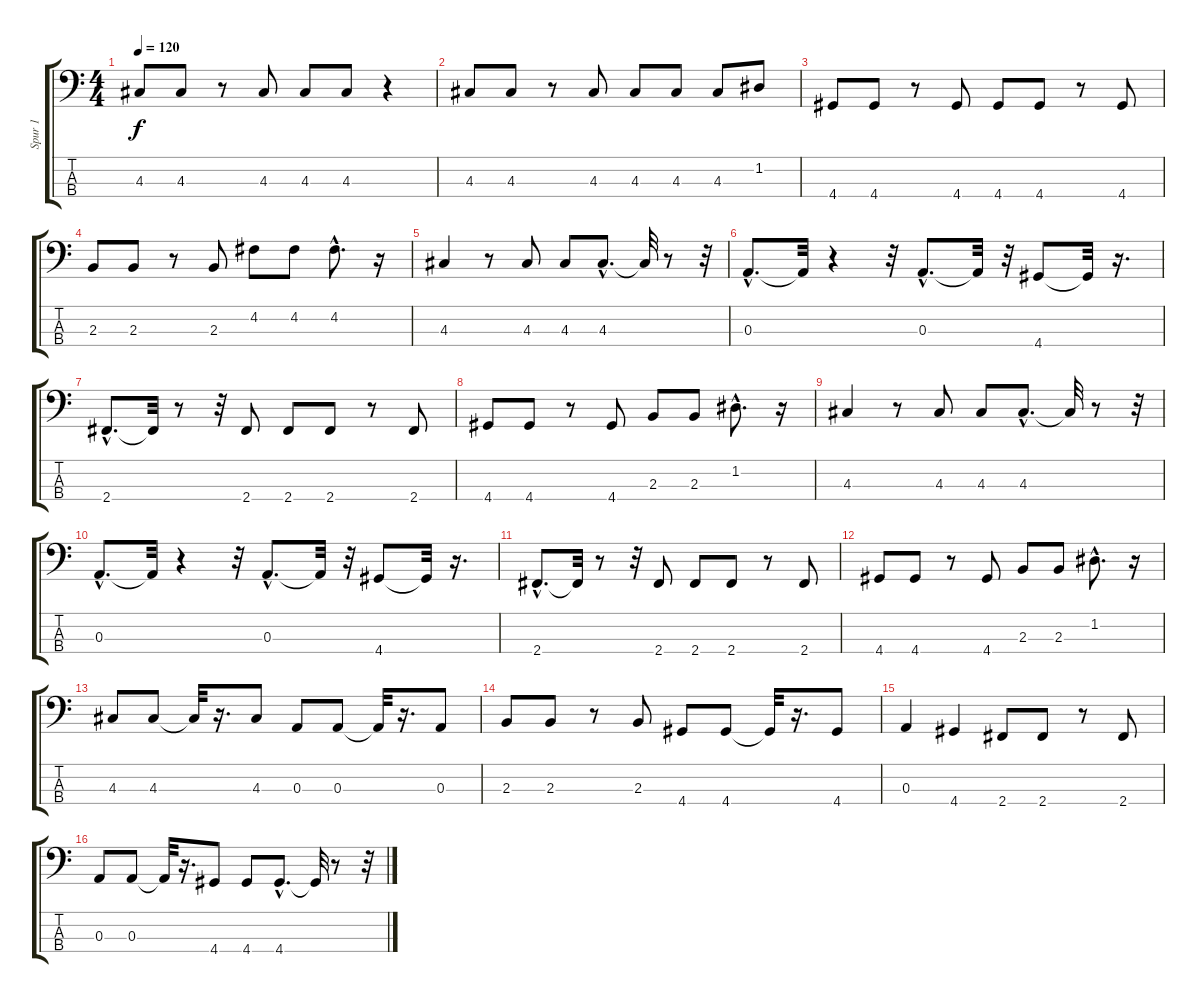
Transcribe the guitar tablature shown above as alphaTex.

\track ("Spur 1" "Spur 1") {instrument electricbassfinger}
\staff {score tabs}
\tuning (G2 D2 A1 E1) {hide}
\ts (4 4)
\tempo 120
\clef f4
\ks c
4.3.8{dy f} 4.3.8 r.8 4.3.8 4.3.8 4.3.8 r.4 |
4.3.8 4.3.8 r.8 4.3.8 4.3.8 4.3.8 4.3.8 1.2.8 |
4.4.8 4.4.8 r.8 4.4.8 4.4.8 4.4.8 r.8 4.4.8 |
2.3.8 2.3.8 r.8 2.3.8 4.2.8 4.2.8 4.2{hac}.8{d} r.16 |
4.3.4 r.8 4.3.8 4.3.8 4.3{hac}.8{d} 4.3{t}.32 r.8 r.32 |
0.3{hac}.8{d} 0.3{t}.32 r.4 r.32 0.3{hac}.8{d} 0.3{t}.32 r.32 4.4.8 4.4{t}.32 r.16{d} |
2.4{hac}.8{d} 2.4{t}.32 r.8 r.32 2.4.8 2.4.8 2.4.8 r.8 2.4.8 |
4.4.8 4.4.8 r.8 4.4.8 2.3.8 2.3.8 1.2{hac}.8{d} r.16 |
4.3.4 r.8 4.3.8 4.3.8 4.3{hac}.8{d} 4.3{t}.32 r.8 r.32 |
0.3{hac}.8{d} 0.3{t}.32 r.4 r.32 0.3{hac}.8{d} 0.3{t}.32 r.32 4.4.8 4.4{t}.32 r.16{d} |
2.4{hac}.8{d} 2.4{t}.32 r.8 r.32 2.4.8 2.4.8 2.4.8 r.8 2.4.8 |
4.4.8 4.4.8 r.8 4.4.8 2.3.8 2.3.8 1.2{hac}.8{d} r.16 |
4.3.8 4.3.8 4.3{t}.32 r.16{d} 4.3.8 0.3.8 0.3.8 0.3{t}.32 r.16{d} 0.3.8 |
2.3.8 2.3.8 r.8 2.3.8 4.4.8 4.4.8 4.4{t}.32 r.16{d} 4.4.8 |
0.3.4 4.4.4 2.4.8 2.4.8 r.8 2.4.8 |
0.3.8 0.3.8 0.3{t}.32 r.16{d} 4.4.8 4.4.8 4.4{hac}.8{d} 4.4{t}.32 r.8 r.32
